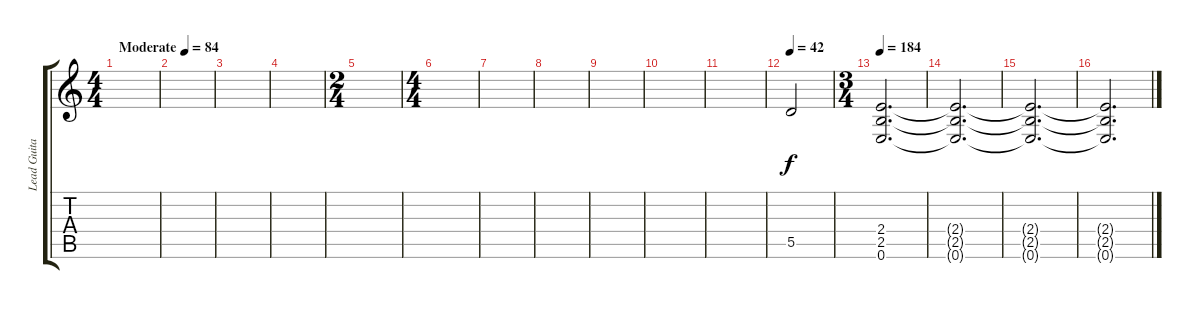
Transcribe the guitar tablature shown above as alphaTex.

\track ("Lead Guitar" "Lead Guita") {instrument overdrivenguitar}
\staff {score tabs}
\tuning (E4 B3 G3 D3 A2 E2) {hide}
\ts (4 4)
\tempo (84 "Moderate")
\clef g2
\ks c
|
|
|
|
\ts (2 4)
|
\ts (4 4)
|
|
|
|
|
|
\tempo 42
5.5.2 |
\ts (3 4)
\tempo 184
(2.4 2.5 0.6).2{d} |
(2.4{t} 2.5{t} 0.6{t}).2{d} |
(2.4{t} 2.5{t} 0.6{t}).2{d} |
(2.4{t} 2.5{t} 0.6{t}).2{d}
